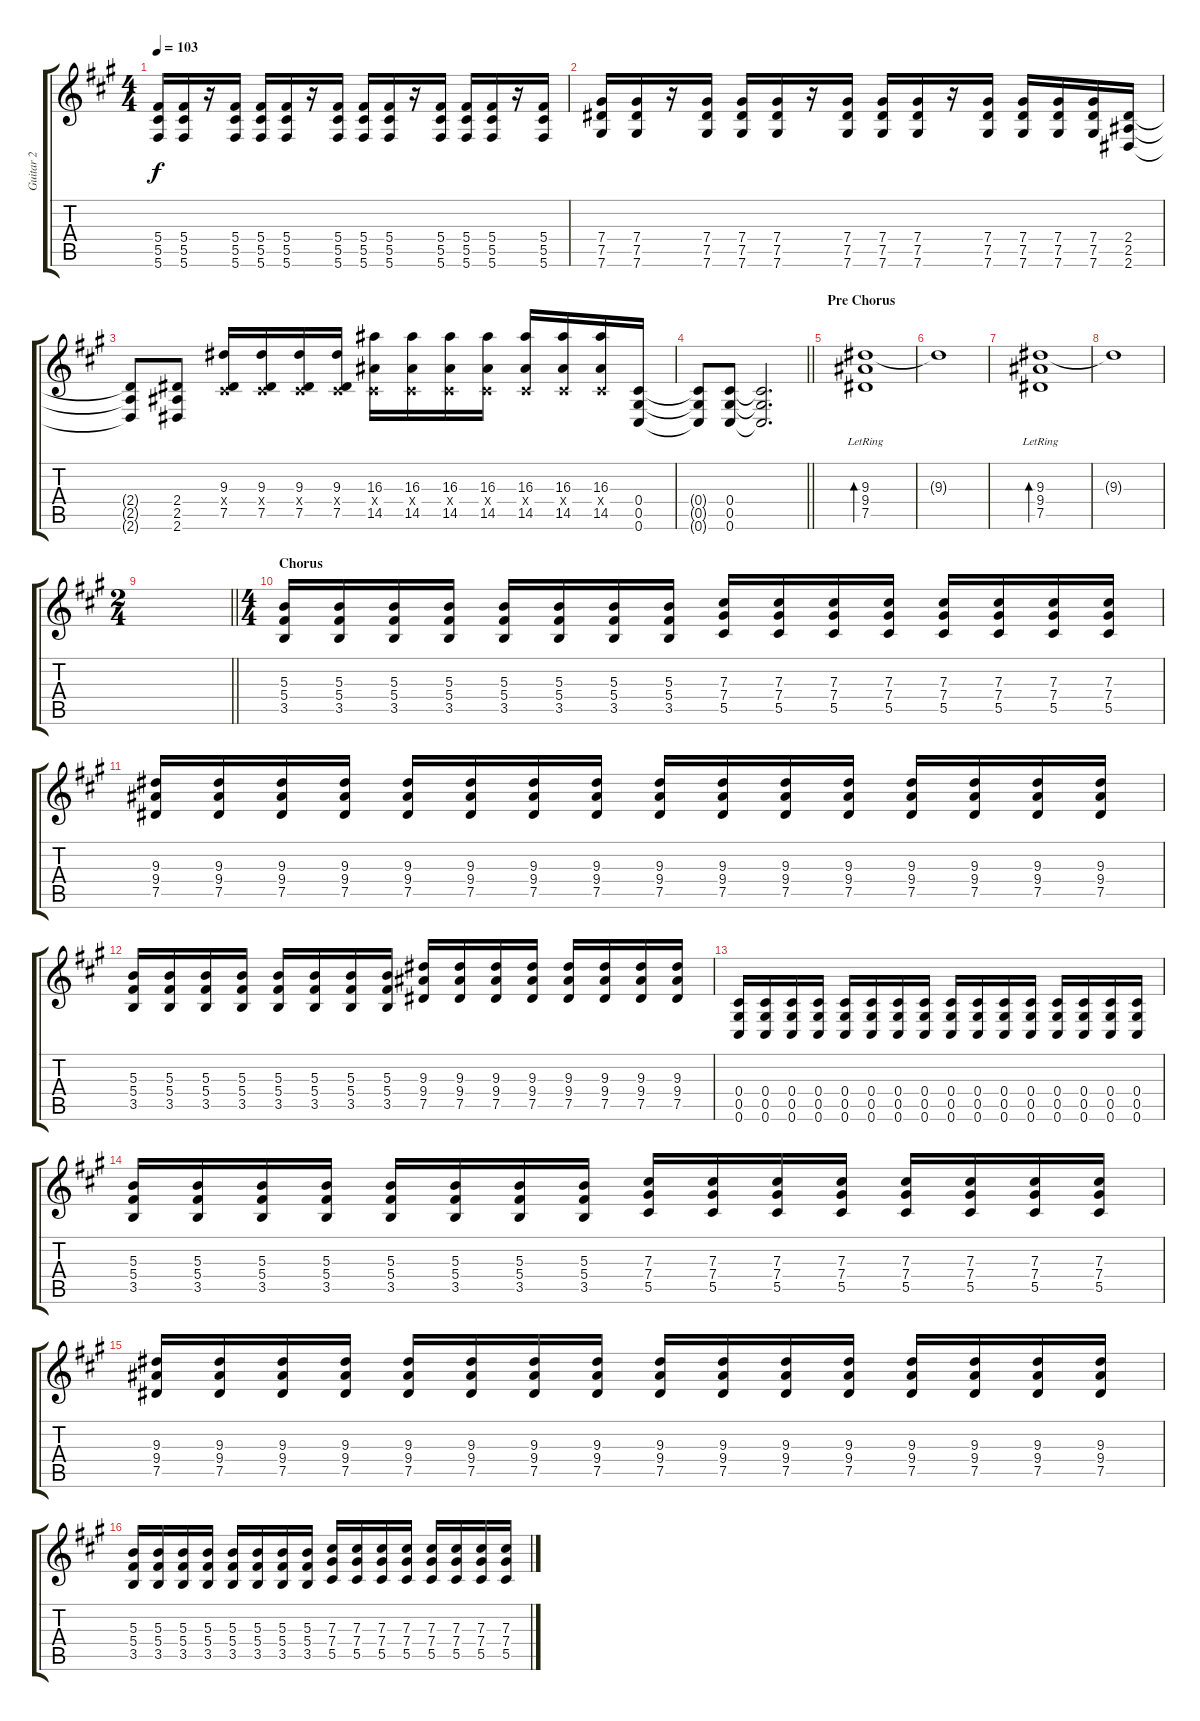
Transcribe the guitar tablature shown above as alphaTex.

\track ("Guitar 2" "Guitar 2") {instrument overdrivenguitar}
\staff {score tabs}
\tuning (Eb4 Bb3 Gb3 Db3 Ab2 Db2) {hide}
\ts (4 4)
\tempo 103
\clef g2
\ks f#minor
(5.4 5.5 5.6).16{dy f} (5.4 5.5 5.6).16 r.16 (5.4 5.5 5.6).16 (5.4 5.5 5.6).16 (5.4 5.5 5.6).16 r.16 (5.4 5.5 5.6).16 (5.4 5.5 5.6).16 (5.4 5.5 5.6).16 r.16 (5.4 5.5 5.6).16 (5.4 5.5 5.6).16 (5.4 5.5 5.6).16 r.16 (5.4 5.5 5.6).16 |
(7.4 7.5 7.6).16 (7.4 7.5 7.6).16 r.16 (7.4 7.5 7.6).16 (7.4 7.5 7.6).16 (7.4 7.5 7.6).16 r.16 (7.4 7.5 7.6).16 (7.4 7.5 7.6).16 (7.4 7.5 7.6).16 r.16 (7.4 7.5 7.6).16 (7.4 7.5 7.6).16 (7.4 7.5 7.6).16 (7.4 7.5 7.6).16 (2.4 2.5 2.6).16 |
(2.4{t} 2.5{t} 2.6{t}).8 (2.4 2.5 2.6).8 (9.3 0.4{x} 7.5).16 (9.3 0.4{x} 7.5).16 (9.3 0.4{x} 7.5).16 (9.3 0.4{x} 7.5).16 (16.3 0.4{x} 14.5).16 (16.3 0.4{x} 14.5).16 (16.3 0.4{x} 14.5).16 (16.3 0.4{x} 14.5).16 (16.3 0.4{x} 14.5).16 (16.3 0.4{x} 14.5).16 (16.3 0.4{x} 14.5).16 (0.4 0.5 0.6).16 |
\barLineRight lightlight
(0.4{t} 0.5{t} 0.6{t}).8 (0.4 0.5 0.6).8 (0.4{t} 0.5{t} 0.6{t}).2{d} |
\section ("" "Pre Chorus")
(9.3{lr} 9.4 7.5).1{bd 60 instrument electricguitarclean} |
9.3{t}.1 |
(9.3{lr} 9.4 7.5).1{bd 60} |
9.3{t}.1 |
\ts (2 4)
\barLineRight lightlight
|
\ts (4 4)
\section ("" "Chorus")
(5.3 5.4 3.5).16{instrument overdrivenguitar} (5.3 5.4 3.5).16 (5.3 5.4 3.5).16 (5.3 5.4 3.5).16 (5.3 5.4 3.5).16 (5.3 5.4 3.5).16 (5.3 5.4 3.5).16 (5.3 5.4 3.5).16 (7.3 7.4 5.5).16 (7.3 7.4 5.5).16 (7.3 7.4 5.5).16 (7.3 7.4 5.5).16 (7.3 7.4 5.5).16 (7.3 7.4 5.5).16 (7.3 7.4 5.5).16 (7.3 7.4 5.5).16 |
(9.3 9.4 7.5).16 (9.3 9.4 7.5).16 (9.3 9.4 7.5).16 (9.3 9.4 7.5).16 (9.3 9.4 7.5).16 (9.3 9.4 7.5).16 (9.3 9.4 7.5).16 (9.3 9.4 7.5).16 (9.3 9.4 7.5).16 (9.3 9.4 7.5).16 (9.3 9.4 7.5).16 (9.3 9.4 7.5).16 (9.3 9.4 7.5).16 (9.3 9.4 7.5).16 (9.3 9.4 7.5).16 (9.3 9.4 7.5).16 |
(5.3 5.4 3.5).16 (5.3 5.4 3.5).16 (5.3 5.4 3.5).16 (5.3 5.4 3.5).16 (5.3 5.4 3.5).16 (5.3 5.4 3.5).16 (5.3 5.4 3.5).16 (5.3 5.4 3.5).16 (9.3 9.4 7.5).16 (9.3 9.4 7.5).16 (9.3 9.4 7.5).16 (9.3 9.4 7.5).16 (9.3 9.4 7.5).16 (9.3 9.4 7.5).16 (9.3 9.4 7.5).16 (9.3 9.4 7.5).16 |
(0.4 0.5 0.6).16 (0.4 0.5 0.6).16 (0.4 0.5 0.6).16 (0.4 0.5 0.6).16 (0.4 0.5 0.6).16 (0.4 0.5 0.6).16 (0.4 0.5 0.6).16 (0.4 0.5 0.6).16 (0.4 0.5 0.6).16 (0.4 0.5 0.6).16 (0.4 0.5 0.6).16 (0.4 0.5 0.6).16 (0.4 0.5 0.6).16 (0.4 0.5 0.6).16 (0.4 0.5 0.6).16 (0.4 0.5 0.6).16 |
(5.3 5.4 3.5).16 (5.3 5.4 3.5).16 (5.3 5.4 3.5).16 (5.3 5.4 3.5).16 (5.3 5.4 3.5).16 (5.3 5.4 3.5).16 (5.3 5.4 3.5).16 (5.3 5.4 3.5).16 (7.3 7.4 5.5).16 (7.3 7.4 5.5).16 (7.3 7.4 5.5).16 (7.3 7.4 5.5).16 (7.3 7.4 5.5).16 (7.3 7.4 5.5).16 (7.3 7.4 5.5).16 (7.3 7.4 5.5).16 |
(9.3 9.4 7.5).16 (9.3 9.4 7.5).16 (9.3 9.4 7.5).16 (9.3 9.4 7.5).16 (9.3 9.4 7.5).16 (9.3 9.4 7.5).16 (9.3 9.4 7.5).16 (9.3 9.4 7.5).16 (9.3 9.4 7.5).16 (9.3 9.4 7.5).16 (9.3 9.4 7.5).16 (9.3 9.4 7.5).16 (9.3 9.4 7.5).16 (9.3 9.4 7.5).16 (9.3 9.4 7.5).16 (9.3 9.4 7.5).16 |
(5.3 5.4 3.5).16 (5.3 5.4 3.5).16 (5.3 5.4 3.5).16 (5.3 5.4 3.5).16 (5.3 5.4 3.5).16 (5.3 5.4 3.5).16 (5.3 5.4 3.5).16 (5.3 5.4 3.5).16 (7.3 7.4 5.5).16 (7.3 7.4 5.5).16 (7.3 7.4 5.5).16 (7.3 7.4 5.5).16 (7.3 7.4 5.5).16 (7.3 7.4 5.5).16 (7.3 7.4 5.5).16 (7.3 7.4 5.5).16
